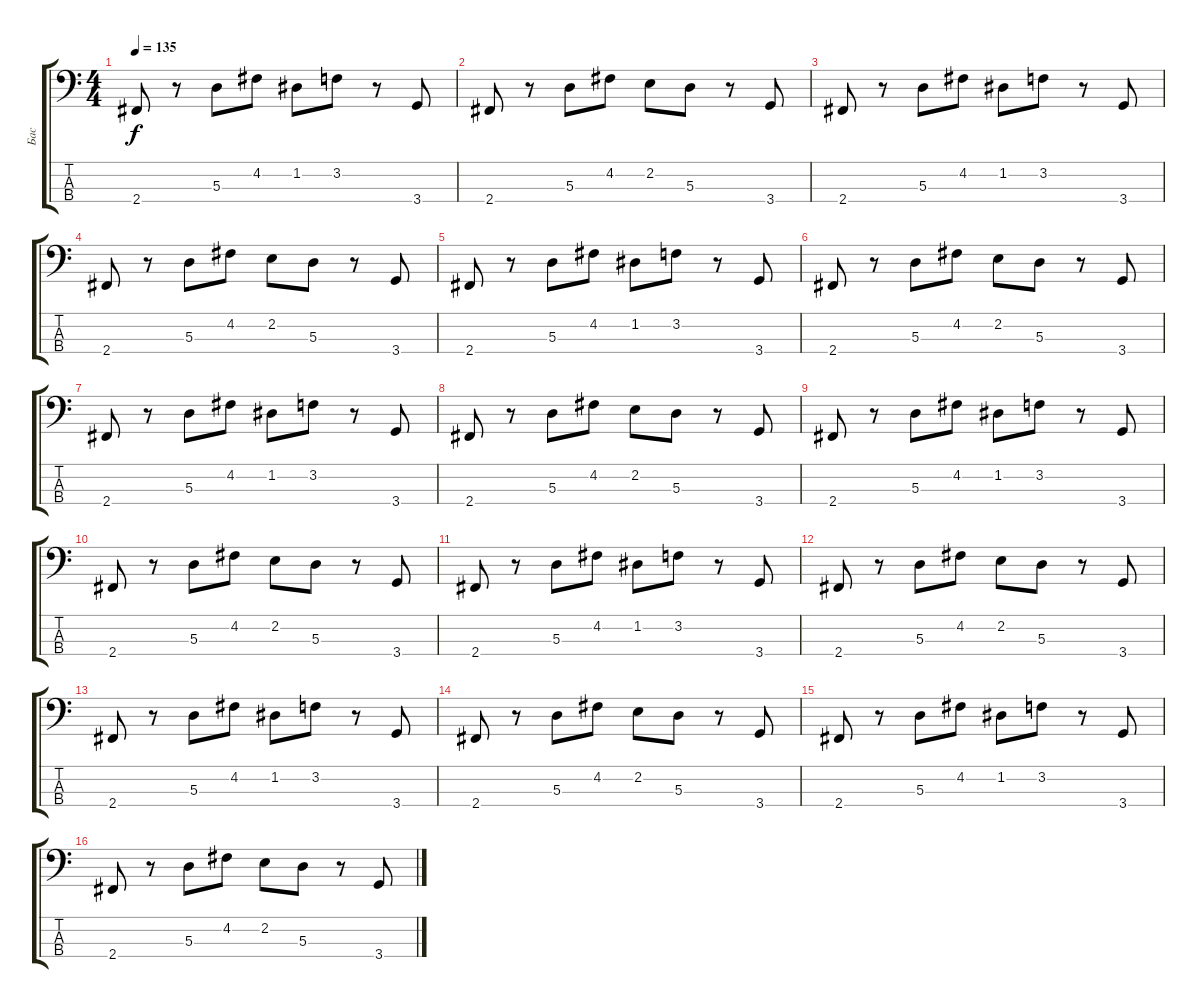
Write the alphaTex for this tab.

\track ("Бас" "Бас") {instrument fretlessbass}
\staff {score tabs}
\tuning (G2 D2 A1 E1) {hide}
\ts (4 4)
\tempo 135
\clef f4
\ks c
2.4.8{dy f} r.8 5.3.8 4.2.8 1.2.8 3.2.8 r.8 3.4.8 |
2.4.8 r.8 5.3.8 4.2.8 2.2.8 5.3.8 r.8 3.4.8 |
2.4.8 r.8 5.3.8 4.2.8 1.2.8 3.2.8 r.8 3.4.8 |
2.4.8 r.8 5.3.8 4.2.8 2.2.8 5.3.8 r.8 3.4.8 |
2.4.8 r.8 5.3.8 4.2.8 1.2.8 3.2.8 r.8 3.4.8 |
2.4.8 r.8 5.3.8 4.2.8 2.2.8 5.3.8 r.8 3.4.8 |
2.4.8 r.8 5.3.8 4.2.8 1.2.8 3.2.8 r.8 3.4.8 |
2.4.8 r.8 5.3.8 4.2.8 2.2.8 5.3.8 r.8 3.4.8 |
2.4.8 r.8 5.3.8 4.2.8 1.2.8 3.2.8 r.8 3.4.8 |
2.4.8 r.8 5.3.8 4.2.8 2.2.8 5.3.8 r.8 3.4.8 |
2.4.8 r.8 5.3.8 4.2.8 1.2.8 3.2.8 r.8 3.4.8 |
2.4.8 r.8 5.3.8 4.2.8 2.2.8 5.3.8 r.8 3.4.8 |
2.4.8 r.8 5.3.8 4.2.8 1.2.8 3.2.8 r.8 3.4.8 |
2.4.8 r.8 5.3.8 4.2.8 2.2.8 5.3.8 r.8 3.4.8 |
2.4.8 r.8 5.3.8 4.2.8 1.2.8 3.2.8 r.8 3.4.8 |
2.4.8 r.8 5.3.8 4.2.8 2.2.8 5.3.8 r.8 3.4.8
